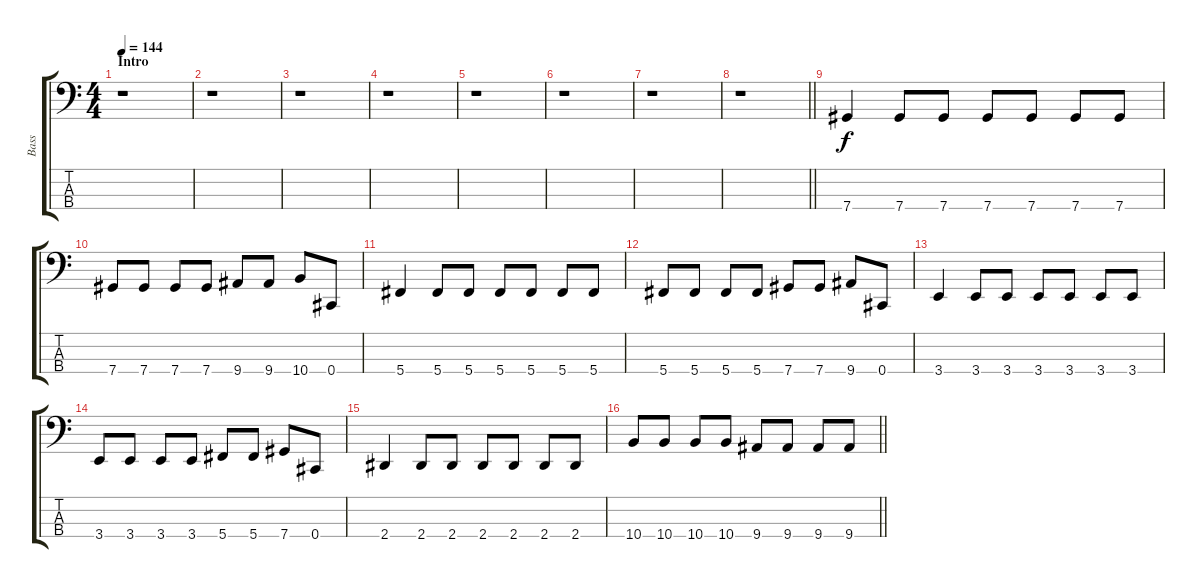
\track ("Bass" "Bass") {instrument electricbassfinger}
\staff {score tabs}
\tuning (Gb2 Db2 Ab1 Db1) {hide}
\ts (4 4)
\section ("" "Intro")
\tempo 144
\clef f4
\ks c
r.1{dy f instrument electricbassfinger} |
r.1 |
r.1 |
r.1 |
r.1 |
r.1 |
r.1 |
\barLineRight lightlight
r.1 |
\section ("" "")
7.4.4 7.4.8 7.4.8 7.4.8 7.4.8 7.4.8 7.4.8 |
7.4.8 7.4.8 7.4.8 7.4.8 9.4.8 9.4.8 10.4.8 0.4.8 |
5.4.4 5.4.8 5.4.8 5.4.8 5.4.8 5.4.8 5.4.8 |
5.4.8 5.4.8 5.4.8 5.4.8 7.4.8 7.4.8 9.4.8 0.4.8 |
3.4.4 3.4.8 3.4.8 3.4.8 3.4.8 3.4.8 3.4.8 |
3.4.8 3.4.8 3.4.8 3.4.8 5.4.8 5.4.8 7.4.8 0.4.8 |
2.4.4 2.4.8 2.4.8 2.4.8 2.4.8 2.4.8 2.4.8 |
\barLineRight lightlight
10.4.8 10.4.8 10.4.8 10.4.8 9.4.8 9.4.8 9.4.8 9.4.8
